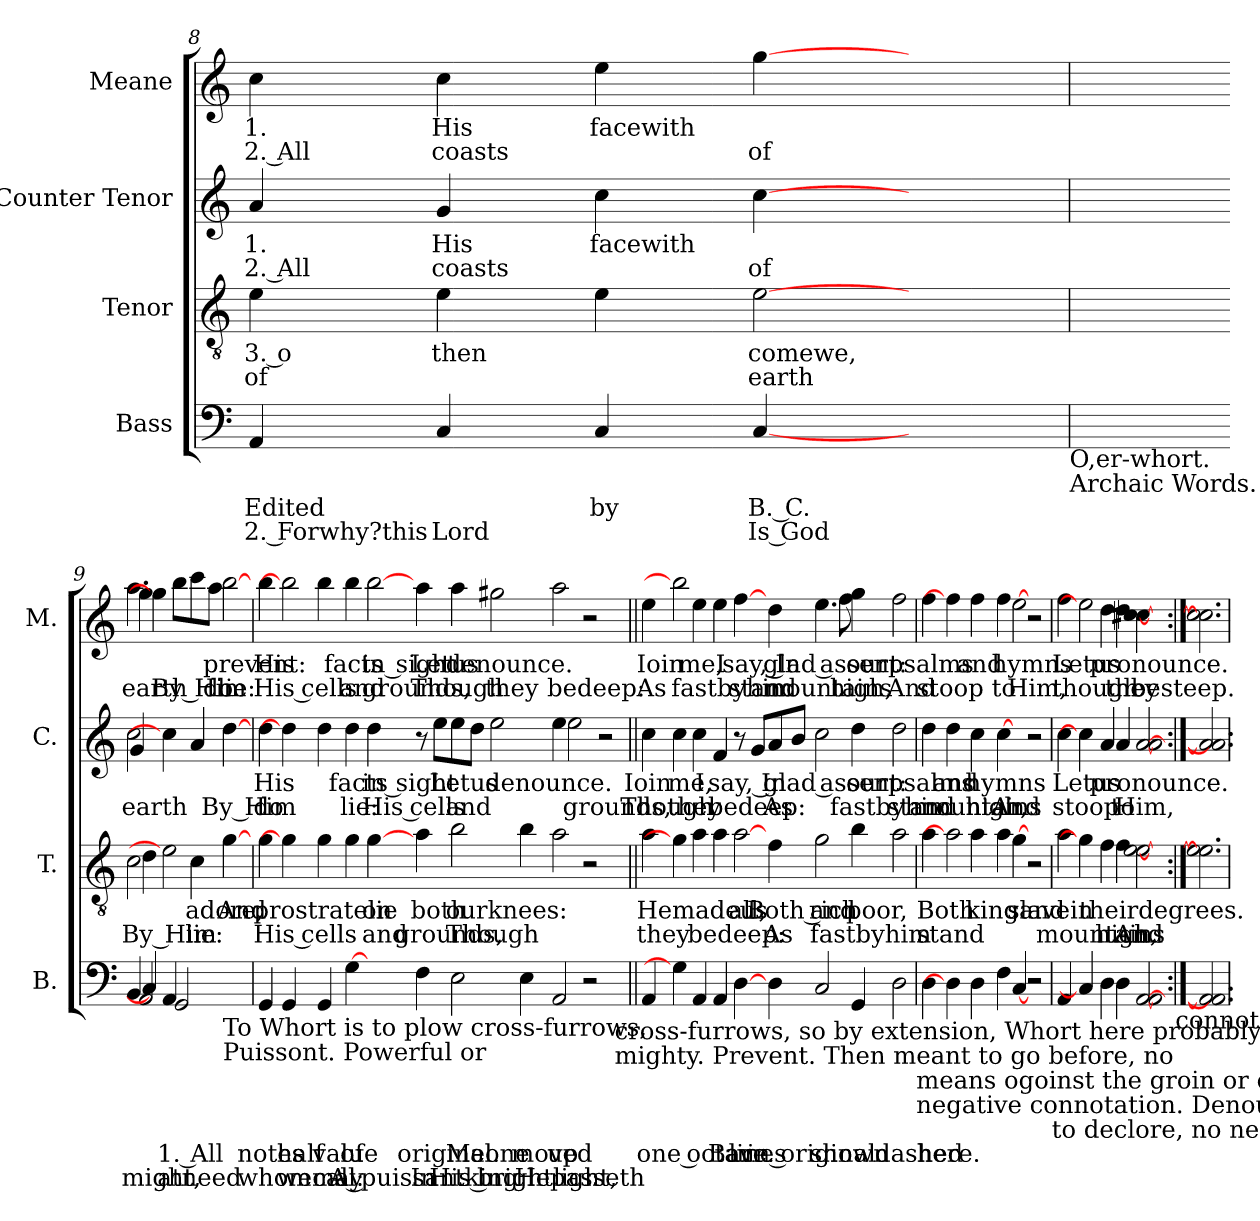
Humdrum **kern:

**kern	**text	**text	**kern	**text	**text	**kern	**text	**text	**kern	**text	**text
*part4	*part4	*part4	*part3	*part3	*part3	*part2	*part2	*part2	*part1	*part1	*part1
*staff4	*staff4	*staff4	*staff3	*staff3	*staff3	*staff2	*staff2	*staff2	*staff1	*staff1	*staff1
*I"Bass	*	*	*I"Tenor	*	*	*I"Counter Tenor	*	*	*I"Meane	*	*
*I'B.	*	*	*I'T.	*	*	*I'C.	*	*	*I'M.	*	*
!!LO:LB:g=z
*clefF4	*	*	*clefGv2	*	*	*clefG2	*	*	*clefG2	*	*
*k[]	*	*	*k[]	*	*	*k[]	*	*	*k[]	*	*
*C:	*	*	*C:	*	*	*C:	*	*	*C:	*	*
=8	=8	=8	=8	=8	=8	=8	=8	=8	=8	=8	=8
!LO:N:head=solid	!LO:LY:b	!LO:LY:b	!LO:N:head=solid	!LO:LY:b:rj	!LO:LY:b:rj	!LO:N:head=solid	!LO:LY:a:rj	!LO:LY:a:rj	!LO:N:head=solid	!LO:LY:b:rj	!LO:LY:b:rj
4AA/	Edited	2. Forwhy?this	4e\	3. o	of	4a/	1.	2. All	4cc\	1.	2. All
!LO:N:head=solid	!	!LO:LY:b	!LO:N:head=solid	!LO:LY:b	!	!	!LO:LY:a	!LO:LY:a	!LO:N:head=solid	!LO:LY:b	!LO:LY:b
4C/	.	Lord	4e\	then	.	4g/	His	coasts	4cc\	His	coasts
!LO:N:head=solid	!LO:LY:b	!	!LO:N:head=solid	!	!	!LO:N:head=solid	!LO:LY:a	!	!LO:N:head=solid	!LO:LY:b	!
4C/	by	.	4e\	.	.	4cc\	facewith	.	4ee\	facewith	.
!	!LO:LY:b	!LO:LY:b	!LO:N:head=open	!LO:LY:b	!LO:LY:b	!	!	!LO:LY:a	!	!	!LO:LY:b
[4C/	B. C.	Is God	[4e\	comewe,	earth	[4cc\	.	of	[4gg\	.	of
4ryy	.	.	4ryy	.	.	4ryy	.	.	4ryy	.	.
!LO:TX:b:t=O,er-whort.	!	!	!	!	!	!	!	!	!	!	!
!LO:TX:b:t=Archaic Words.	!	!	!	!	!	!	!	!	!	!	!
=9	=9	=9	=9	=9	=9	=9	=9	=9	=9	=9	=9
*^	*	*	*	*	*	*	*	*	*	*	*
!LO:N:head=solid	!LO:N:head=open	!LO:LY:b	!LO:LY:b	!	!	!	!	!	!	!	!	!
!	!	!	!LO:LY:b	!	!LO:LY:b	!LO:LY:b	!	!	!	!	!	!
*	*	*	*	*^	*	*	*	*	*	*	*	*
!	!	!	!	!	!	!	!LO:LY:b	!	!	!LO:LY:a	!LO:N:head=solid	!LO:LY:b	!
*	*	*	*	*	*	*	*	*^	*	*	*^	*	*
!	!	!	!	!	!	!	!	!	!	!	!	!	!	!	!LO:LY:b
4BB/	2AA/	.	might,	2c\	4d\	.	By Him	2cc\	4g/	.	earth	4.aa\	4gg\	.	earth
4C/]	.	.	.	.	1ryy	.	.	.	1ryy	.	.	.	1ryy	.	.
.	.	.	.	.	.	.	.	.	.	.	.	4gg\]	.	.	.
!LO:N:head=solid	!	!LO:LY:b	!LO:LY:b	!	!	!	!	!	!	!	!	!	!	!	!
!	!	!LO:LY:b:rj	!LO:LY:b:rj	!LO:N:head=open	!	!	!	!	!	!	!	!	!	!	!
4AA/	2GG/	1. All	atneed	4e\]	.	.	.	4cc\]	.	.	.	.	.	.	.
!	!	!	!	!	!	!	!	!	!	!	!	!LO:N:head=solid	!	!	!LO:LY:b:rj
.	.	.	.	.	.	.	.	.	.	.	.	8bb\L	.	.	By Him
!	!	!	!	!LO:N:head=solid	!	!LO:LY:b	!LO:LY:b	!LO:N:head=solid	!	!	!	!LO:N:head=solid	!	!	!
2ryy	.	.	.	4c\	.	adore,	lie:	4a/	.	.	.	8ccc\	.	.	.
!	!	!	!	!	!	!	!	!	!	!	!	!LO:N:head=solid	!	!LO:LY:b	!LO:LY:b
.	.	.	.	.	.	.	.	.	.	.	.	8aa\J	.	prevent:	do
!	!LO:TX:b:t=To Whort is to plow cross-furrows,	!	!	!	!	!	!	!	!	!	!	!	!	!	!
!	!LO:TX:b:t=Puissont. Powerful or	!	!	!	!	!	!	!	!	!	!	!	!	!	!
!	!	!	!	!	!	!LO:LY:b	!	!	!	!	!LO:LY:a	!LO:N:head=open	!	!	!LO:LY:b
.	4ryy	.	.	[4g\	.	And	.	[4dd\	.	.	By Him	[4bb\	.	.	lie:
*	*	*	*	*v	*v	*	*	*	*	*	*	*v	*v	*	*
*	*	*	*	*	*	*	*v	*v	*	*	*	*	*
=10	=10	=10	=10	=10	=10	=10	=10	=10	=10	=10	=10	=10
!	!	!LO:LY:b	!LO:LY:b	!	!LO:LY:b	!LO:LY:b	!	!LO:LY:a	!LO:LY:a	!LO:N:head=solid	!LO:LY:b	!LO:LY:b
*v	*v	*	*	*	*	*	*	*	*	*	*	*
4GG/	notes	whom	4g\	prostratelie	His cells	4dd\	His	do	4bb\	His	His cells
!	!LO:LY:b	!LO:LY:b	!	!	!	!	!	!	!LO:N:head=open	!	!
4GG/	half	wemay	4g\]	.	.	4dd\]	.	.	4bb\]	.	.
!	!LO:LY:b	!LO:LY:b	!	!	!	!	!	!	!LO:N:head=solid	!	!
4GG/	value	call:	4g\	.	.	4dd\	.	.	4bb\	.	.
!	!LO:LY:b	!LO:LY:b	!	!	!	!	!LO:LY:a	!LO:LY:a	!LO:N:head=solid	!LO:LY:b	!LO:LY:b
[4G\	of	A puissantking	4g\	.	.	4dd\	facts	lie:	4bb\	facts	and
!	!	!	!	!LO:LY:b	!LO:LY:b	!	!LO:LY:a	!LO:LY:a	!LO:N:head=open	!LO:LY:b	!LO:LY:b
4ryy	.	.	[4g\	on	and	4dd\	in sight	His cells	[4bb\	in sight	grounds,
!LO:N:head=solid	!LO:LY:b	!LO:LY:b	!LO:N:head=solid	!LO:LY:b	!LO:LY:b	!	!	!	!LO:N:head=solid	!LO:LY:b	!LO:LY:b
4F\	original.	In	4a\	both	grounds,	8ra	.	.	4aa\	Letus	Though
!	!	!	!	!	!	!LO:N:head=solid	!	!	!	!	!
.	.	.	.	.	.	8ee\L	.	.	.	.	.
!LO:N:head=open	!LO:LY:b	!LO:LY:b	!LO:N:head=open	!LO:LY:b	!LO:LY:b	!LO:N:head=solid	!LO:LY:a	!LO:LY:a	!LO:N:head=solid	!LO:LY:b	!
2E\	Meone	His brightlight,	2b\	ourknees:	Though	8ee\	Letus	and	4aa\	denounce.	.
.	.	.	.	.	.	8dd\J	.	.	.	.	.
!	!	!	!	!	!	!LO:N:head=open	!LO:LY:a	!	!	!	!LO:LY:b
.	.	.	.	.	.	2ee\	denounce.	.	2gg#X\	.	they
!LO:N:head=solid	!LO:LY:b	!LO:LY:b	!LO:N:head=solid	!	!	!	!	!	!	!	!
4E\	moved	Hepasseth	4b\	.	.	.	.	.	.	.	.
!LO:N:head=open	!LO:LY:b	!	!LO:N:head=open	!	!	!LO:N:head=solid	!	!	!LO:N:head=open	!	!LO:LY:b
2AA/	up	.	2a\	.	.	4ee\	.	.	2aa\	.	bedeep:
!	!	!	!	!	!	!LO:N:head=open	!	!LO:LY:a	!	!	!
.	.	.	.	.	.	2ee\	.	grounds,	.	.	.
2r	.	.	2r	.	.	.	.	.	2r	.	.
.	.	.	.	.	.	2r	.	.	.	.	.
!LO:TX:b:t=cross-furrows, so by extension, Whort here probably	!	!	!	!	!	!	!	!	!	!	!
!LO:TX:b:t=mighty. Prevent. Then meant to go before, no	!	!	!	!	!	!	!	!	!	!	!
4ryy	.	.	4ryy	.	.	.	.	.	4ryy	.	.
=11||	=11||	=11||	=11||	=11||	=11||	=11||	=11||	=11||	=11||	=11||	=11||
!LO:N:head=solid	!LO:LY:b:rj	!	!LO:N:head=solid	!LO:LY:b	!LO:LY:b	!LO:N:head=solid	!LO:LY:a	!LO:LY:a	!LO:N:head=solid	!LO:LY:b	!LO:LY:b
4AA/	one octave.	.	4a\	Hemadeus	they	4cc\	Ioin	Though	4ee>\	Ioin	As
!	!	!	!	!	!	!LO:N:head=solid	!LO:LY:a	!LO:LY:a	!LO:N:head=open	!	!
4G\]	.	.	4g\]	.	.	4cc\	me,	they	4bb\]	.	.
!LO:N:head=solid	!	!	!LO:N:head=solid	!	!LO:LY:b	!LO:N:head=solid	!LO:LY:a	!	!LO:N:head=solid	!LO:LY:b	!LO:LY:b
4AA/	.	.	4a\	.	bedeep:	4cc\	I	.	4ee\	me,	fastbyhim
!LO:N:head=solid	!LO:LY:b	!	!LO:N:head=solid	!	!	!LO:N:head=solid	!LO:LY:a	!LO:LY:a	!LO:N:head=solid	!LO:LY:b	!
4AA/	Bar	.	4a\	.	.	4f/	say, In	bedeep:	4ee\	I	.
!	!LO:LY:b	!	!LO:N:head=open	!LO:LY:b	!	!	!	!	!	!LO:LY:b	!LO:LY:b
[4D\	lines	.	[4a\	all,	.	8ra	.	.	[4ff\	say, In	stand
.	.	.	.	.	.	8g/L	.	.	.	.	.
!	!LO:LY:b:rj	!	!LO:N:head=solid	!LO:LY:b:rj	!LO:LY:b:rj	!LO:N:head=solid	!LO:LY:a:rj	!LO:LY:a:rj	!	!LO:LY:b:rj	!LO:LY:b:rj
4D\	in original	.	4f\	Both rich	As	8a/	glad assent:	As	4dd\	glad assent:	mountains
!	!	!	!	!	!	!LO:N:head=solid	!	!	!	!	!
.	.	.	.	.	.	8b/J	.	.	.	.	.
!	!LO:LY:b	!	!	!LO:LY:b	!LO:LY:b	!	!	!	!LO:N:head=solid	!	!
2C/	shown	.	2g\	and	fastbyhim	2cc\	.	.	4.ee\	.	.
!	!	!	!	!	!	!	!	!	!LO:N:head=solid	!	!
.	.	.	.	.	.	.	.	.	8ff\	.	.
!	!	!	!LO:N:head=solid	!LO:LY:b	!	!	!LO:LY:a	!LO:LY:a	!	!LO:LY:b	!LO:LY:b
4GG/	.	.	4b\	poor,	.	4dd\	ourpsalms	fastbyhim	4gg\	ourpsalms	high,
!	!LO:LY:b	!	!LO:N:head=open	!	!	!	!	!LO:LY:a	!	!	!LO:LY:b
2D\	dashed	.	2a\	.	.	2dd\	.	stand	2ff\	.	And
!LO:TX:b:t=means ogoinst the groin or ogoinst the [low.	!	!	!	!	!	!	!	!	!	!	!
!LO:TX:b:t=negative connotation. Denounce. Then meant	!	!	!	!	!	!	!	!	!	!	!
=12	=12	=12	=12	=12	=12	=12	=12	=12	=12	=12	=12
!	!LO:LY:b	!	!LO:N:head=solid	!LO:LY:b	!LO:LY:b	!	!	!LO:LY:a	!LO:N:head=solid	!	!LO:LY:b
4D\	here.	.	4a\	Both	stand	4dd\	.	mountains	4ff\	.	stoop
!	!	!	!LO:N:head=open	!	!	!	!LO:LY:a	!	!	!	!
4D\]	.	.	4a\]	.	.	4dd\	and	.	4ff\]	.	.
!	!	!	!LO:N:head=solid	!LO:LY:b	!	!LO:N:head=solid	!LO:LY:a	!LO:LY:a	!LO:N:head=solid	!LO:LY:b	!
4D\	.	.	4a\	kingand	.	4cc\	hymns	high,	4ff\	and	.
!LO:N:head=solid	!	!	!LO:N:head=solid	!	!	!	!	!LO:LY:a	!LO:N:head=solid	!LO:LY:b	!LO:LY:b
4F\	.	.	4a\	.	.	[4cc\	.	And	4ff\	hymns	to
!	!	!	!	!LO:LY:b	!	!	!	!	!LO:N:head=open	!	!LO:LY:b
[4C/	.	.	[4g\	slavein	.	4ryy	.	.	[4ee\	.	Him,
2r	.	.	2r	.	.	2r	.	.	2r	.	.
!LO:TX:b:t=to declore, no negative	!	!	!	!	!	!	!	!	!	!	!
=13	=13	=13	=13	=13	=13	=13	=13	=13	=13	=13	=13
!LO:N:head=solid	!	!	!LO:N:head=solid	!	!LO:LY:b	!LO:N:head=solid	!LO:LY:a	!LO:LY:a	!LO:N:head=solid	!LO:LY:b	!LO:LY:b
4AA/	.	.	4a\	.	mountains	4cc\	Letus	stoop	4ff\	Letus	though
!	!	!	!	!	!	!	!	!	!LO:N:head=open	!	!
4C/]	.	.	4g\]	.	.	4cc\]	.	.	4ee\]	.	.
!	!	!	!LO:N:head=solid	!LO:LY:b	!LO:LY:b	!LO:N:head=solid	!LO:LY:a	!	!	!LO:LY:b	!
4D\	.	.	4f\	theirdegrees.	high,	4a/	pronounce.	.	4dd\	pronounce.	.
!	!	!	!LO:N:head=solid	!	!	!LO:N:head=solid	!	!LO:LY:a	!	!	!LO:LY:b
4D\	.	.	4f\	.	.	4a/	.	to	4dd\	.	they
!LO:N:n=1:head=open	!	!	!	!	!	!	!	!	!	!	!
!LO:N:n=2:head=open	!	!	!LO:N:n=1:head=open	!	!	!	!	!	!	!	!
!	!	!	!LO:N:n=2:head=open	!	!LO:LY:b	!LO:N:n=1:head=open	!	!	!	!	!
!	!	!	!	!	!	!LO:N:n=2:head=open	!	!LO:LY:a	!	!	!LO:LY:b
(<[4AA [4AA	.	.	(>[4e [4e	.	And	(<[4a [4a	.	Him,	(>[4cc#X [4cc#	.	besteep.
2ryy	.	.	2ryy	.	.	2ryy	.	.	2ryy	.	.
!LO:TX:b:t=connotation.	!	!	!	!	!	!	!	!	!	!	!
=14:|!	=14:|!	=14:|!	=14:|!	=14:|!	=14:|!	=14:|!	=14:|!	=14:|!	=14:|!	=14:|!	=14:|!
!LO:N:n=1:head=open	!	!	!	!	!	!	!	!	!	!	!
!LO:N:n=2:head=open	!	!	!LO:N:n=1:head=open	!	!	!	!	!	!	!	!
!	!	!	!LO:N:n=2:head=open	!	!	!LO:N:n=1:head=open	!	!	!	!	!
!	!	!	!	!	!	!LO:N:n=2:head=open	!	!	!	!	!
2.AA] 2.AA]	.	.	2.e] 2.e]	.	.	2.a] 2.a]	.	.	2.cc#] 2.cc#]	.	.
=	=	=	=	=	=	=	=	=	=	=	=
*-	*-	*-	*-	*-	*-	*-	*-	*-	*-	*-	*-
